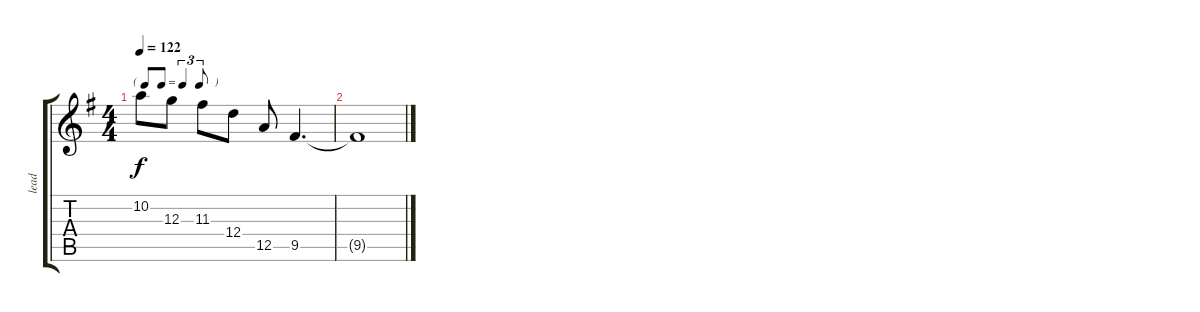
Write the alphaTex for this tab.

\track ("lead" "lead") {mute instrument distortionguitar}
\staff {score tabs}
\tuning (E4 B3 G3 D3 A2 E2) {hide}
\ts (4 4)
\tf triplet8th
\tempo 122
\clef g2
\ks g
10.2.8{dy f} 12.3.8 11.3.8 12.4.8 12.5.8 9.5.4{d} |
9.5{t}.1
